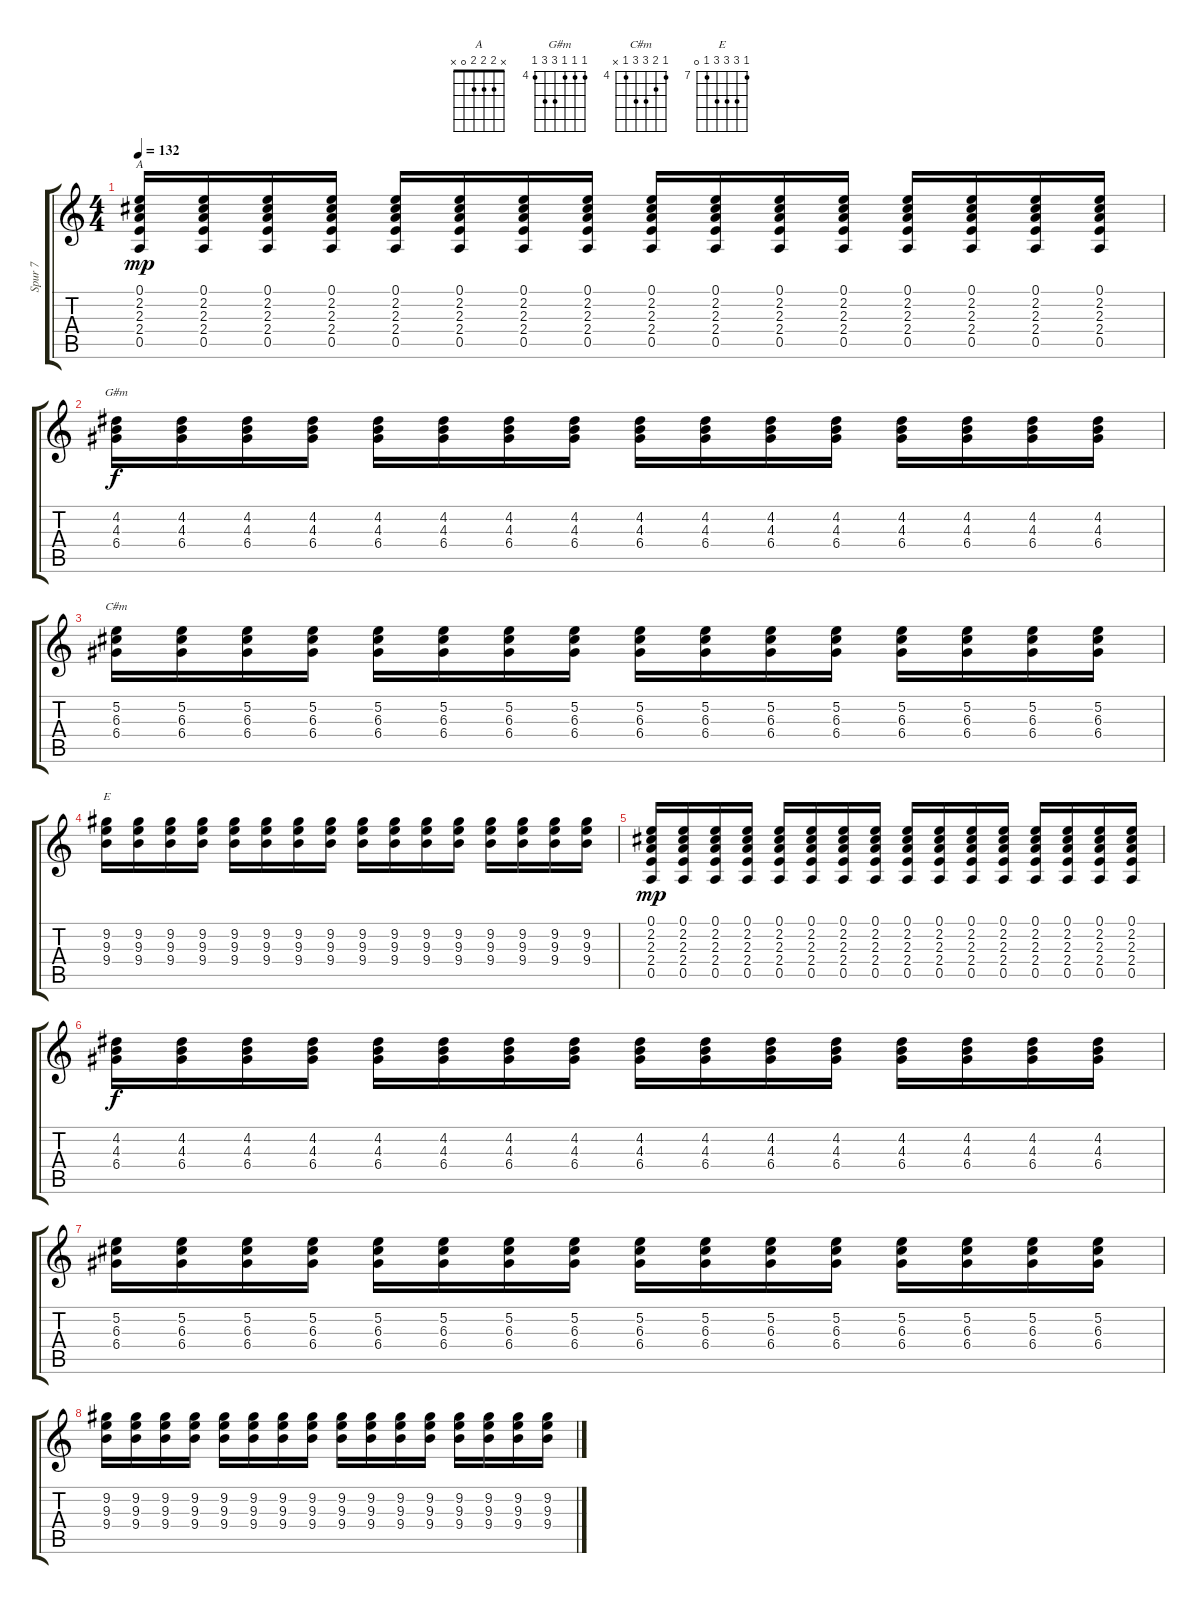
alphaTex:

\track ("Spur 7" "Spur 7") {instrument acousticguitarnylon}
\staff {score tabs}
\tuning (E4 B3 G3 D3 A2 E2) {hide}
\chord ("A" x 2 2 2 0 x)
\chord ("G#m" 4 4 4 6 6 4) {firstfret 4}
\chord ("C#m" 4 5 6 6 4 x) {firstfret 4}
\chord ("E" 7 9 9 9 7 0) {firstfret 7}
\ts (4 4)
\tempo 132
\clef g2
\ks c
(0.1 2.2 2.3 2.4 0.5).16{ch "A" dy mp} (0.1 2.2 2.3 2.4 0.5).16 (0.1 2.2 2.3 2.4 0.5).16 (0.1 2.2 2.3 2.4 0.5).16 (0.1 2.2 2.3 2.4 0.5).16 (0.1 2.2 2.3 2.4 0.5).16 (0.1 2.2 2.3 2.4 0.5).16 (0.1 2.2 2.3 2.4 0.5).16 (0.1 2.2 2.3 2.4 0.5).16 (0.1 2.2 2.3 2.4 0.5).16 (0.1 2.2 2.3 2.4 0.5).16 (0.1 2.2 2.3 2.4 0.5).16 (0.1 2.2 2.3 2.4 0.5).16 (0.1 2.2 2.3 2.4 0.5).16 (0.1 2.2 2.3 2.4 0.5).16 (0.1 2.2 2.3 2.4 0.5).16 |
(4.2 4.3 6.4).16{ch "G#m" dy f} (4.2 4.3 6.4).16 (4.2 4.3 6.4).16 (4.2 4.3 6.4).16 (4.2 4.3 6.4).16 (4.2 4.3 6.4).16 (4.2 4.3 6.4).16 (4.2 4.3 6.4).16 (4.2 4.3 6.4).16 (4.2 4.3 6.4).16 (4.2 4.3 6.4).16 (4.2 4.3 6.4).16 (4.2 4.3 6.4).16 (4.2 4.3 6.4).16 (4.2 4.3 6.4).16 (4.2 4.3 6.4).16 |
(5.2 6.3 6.4).16{ch "C#m"} (5.2 6.3 6.4).16 (5.2 6.3 6.4).16 (5.2 6.3 6.4).16 (5.2 6.3 6.4).16 (5.2 6.3 6.4).16 (5.2 6.3 6.4).16 (5.2 6.3 6.4).16 (5.2 6.3 6.4).16 (5.2 6.3 6.4).16 (5.2 6.3 6.4).16 (5.2 6.3 6.4).16 (5.2 6.3 6.4).16 (5.2 6.3 6.4).16 (5.2 6.3 6.4).16 (5.2 6.3 6.4).16 |
(9.2 9.3 9.4).16{ch "E"} (9.2 9.3 9.4).16 (9.2 9.3 9.4).16 (9.2 9.3 9.4).16 (9.2 9.3 9.4).16 (9.2 9.3 9.4).16 (9.2 9.3 9.4).16 (9.2 9.3 9.4).16 (9.2 9.3 9.4).16 (9.2 9.3 9.4).16 (9.2 9.3 9.4).16 (9.2 9.3 9.4).16 (9.2 9.3 9.4).16 (9.2 9.3 9.4).16 (9.2 9.3 9.4).16 (9.2 9.3 9.4).16 |
(0.1 2.2 2.3 2.4 0.5).16{dy mp} (0.1 2.2 2.3 2.4 0.5).16 (0.1 2.2 2.3 2.4 0.5).16 (0.1 2.2 2.3 2.4 0.5).16 (0.1 2.2 2.3 2.4 0.5).16 (0.1 2.2 2.3 2.4 0.5).16 (0.1 2.2 2.3 2.4 0.5).16 (0.1 2.2 2.3 2.4 0.5).16 (0.1 2.2 2.3 2.4 0.5).16 (0.1 2.2 2.3 2.4 0.5).16 (0.1 2.2 2.3 2.4 0.5).16 (0.1 2.2 2.3 2.4 0.5).16 (0.1 2.2 2.3 2.4 0.5).16 (0.1 2.2 2.3 2.4 0.5).16 (0.1 2.2 2.3 2.4 0.5).16 (0.1 2.2 2.3 2.4 0.5).16 |
(4.2 4.3 6.4).16{dy f} (4.2 4.3 6.4).16 (4.2 4.3 6.4).16 (4.2 4.3 6.4).16 (4.2 4.3 6.4).16 (4.2 4.3 6.4).16 (4.2 4.3 6.4).16 (4.2 4.3 6.4).16 (4.2 4.3 6.4).16 (4.2 4.3 6.4).16 (4.2 4.3 6.4).16 (4.2 4.3 6.4).16 (4.2 4.3 6.4).16 (4.2 4.3 6.4).16 (4.2 4.3 6.4).16 (4.2 4.3 6.4).16 |
(5.2 6.3 6.4).16 (5.2 6.3 6.4).16 (5.2 6.3 6.4).16 (5.2 6.3 6.4).16 (5.2 6.3 6.4).16 (5.2 6.3 6.4).16 (5.2 6.3 6.4).16 (5.2 6.3 6.4).16 (5.2 6.3 6.4).16 (5.2 6.3 6.4).16 (5.2 6.3 6.4).16 (5.2 6.3 6.4).16 (5.2 6.3 6.4).16 (5.2 6.3 6.4).16 (5.2 6.3 6.4).16 (5.2 6.3 6.4).16 |
(9.2 9.3 9.4).16 (9.2 9.3 9.4).16 (9.2 9.3 9.4).16 (9.2 9.3 9.4).16 (9.2 9.3 9.4).16 (9.2 9.3 9.4).16 (9.2 9.3 9.4).16 (9.2 9.3 9.4).16 (9.2 9.3 9.4).16 (9.2 9.3 9.4).16 (9.2 9.3 9.4).16 (9.2 9.3 9.4).16 (9.2 9.3 9.4).16 (9.2 9.3 9.4).16 (9.2 9.3 9.4).16 (9.2 9.3 9.4).16
